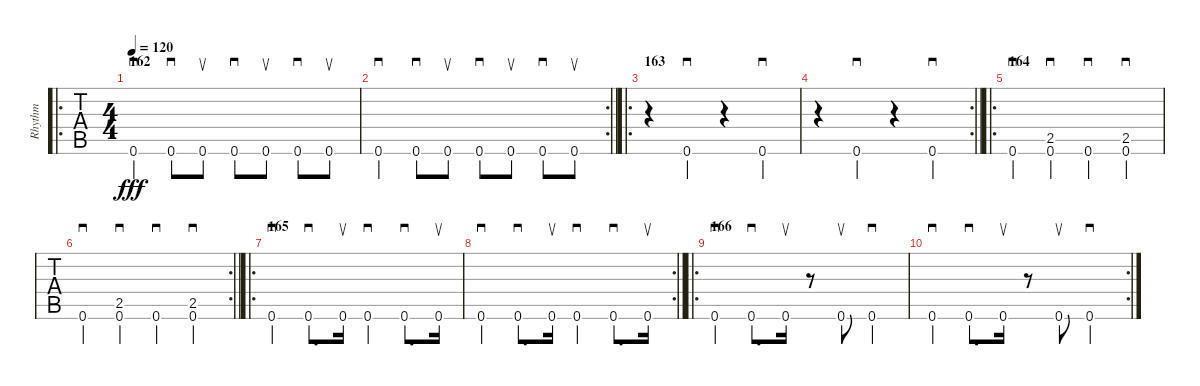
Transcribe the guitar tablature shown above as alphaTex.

\track ("Rhythm" "Rhythm") {instrument acousticguitarsteel}
\staff {tabs}
\tuning (E4 B3 G3 D3 A2 E2) {hide}
\ro
\ts (4 4)
\section ("" "162")
\tempo 120
\clef g2
\ks c
0.6.4{sd dy fff} 0.6.8{sd} 0.6.8{su} 0.6.8{sd} 0.6.8{su} 0.6.8{sd} 0.6.8{su} |
\rc 2
\barLineRight lightlight
0.6.4{sd} 0.6.8{sd} 0.6.8{su} 0.6.8{sd} 0.6.8{su} 0.6.8{sd} 0.6.8{su} |
\ro
\section ("" "163")
r.4 0.6.4{sd} r.4 0.6.4{sd} |
\rc 2
\barLineRight lightlight
r.4 0.6.4{sd} r.4 0.6.4{sd} |
\ro
\section ("" "164")
0.6.4{sd} (2.5 0.6{ac}).4{sd} 0.6.4{sd} (2.5 0.6{ac}).4{sd} |
\rc 2
\barLineRight lightlight
0.6.4{sd} (2.5 0.6{ac}).4{sd} 0.6.4{sd} (2.5 0.6{ac}).4{sd} |
\ro
\section ("" "165")
0.6.4{sd} 0.6.8{d sd} 0.6.16{su} 0.6.4{sd} 0.6.8{d sd} 0.6.16{su} |
\rc 2
\barLineRight lightlight
0.6.4{sd} 0.6.8{d sd} 0.6.16{su} 0.6.4{sd} 0.6.8{d sd} 0.6.16{su} |
\ro
\section ("" "166")
0.6.4{sd} 0.6.8{d sd} 0.6.16{su} r.8 0.6.8{su} 0.6.4{sd} |
\rc 2
0.6.4{sd} 0.6.8{d sd} 0.6.16{su} r.8 0.6.8{su} 0.6.4{sd}
